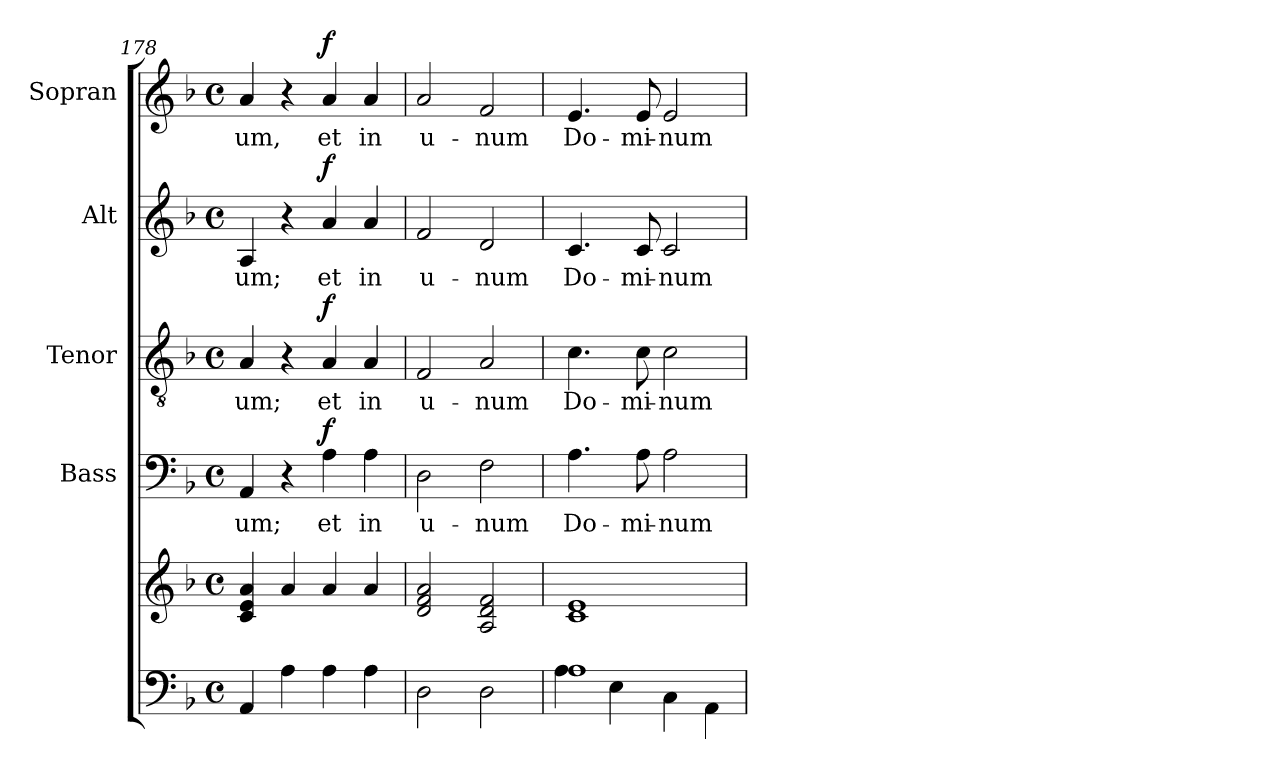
**kern	**kern	**kern	**text	**dynam	**kern	**text	**dynam	**kern	**text	**dynam	**kern	**text	**dynam
*part5	*part5	*part4	*part4	*part4	*part3	*part3	*part3	*part2	*part2	*part2	*part1	*part1	*part1
*staff6	*staff5	*staff4	*staff4	*staff4	*staff3	*staff3	*staff3	*staff2	*staff2	*staff2	*staff1	*staff1	*staff1
*	*	*I"Bass	*	*	*I"Tenor	*	*	*I"Alt	*	*	*I"Sopran	*	*
*	*	*I'B.	*	*	*I'T.	*	*	*I'A.	*	*	*I'S.	*	*
*clefF4	*clefG2	*clefF4	*	*	*clefGv2	*	*	*clefG2	*	*	*clefG2	*	*
*k[b-]	*k[b-]	*k[b-]	*	*	*k[b-]	*	*	*k[b-]	*	*	*k[b-]	*	*
*F:	*F:	*F:	*	*	*F:	*	*	*F:	*	*	*F:	*	*
*M4/4	*M4/4	*M4/4	*	*	*M4/4	*	*	*M4/4	*	*	*M4/4	*	*
*met(c)	*met(c)	*met(c)	*	*	*met(c)	*	*	*met(c)	*	*	*met(c)	*	*
=178	=178	=178	=178	=178	=178	=178	=178	=178	=178	=178	=178	=178	=178
!	!	!	!LO:LY:b	!	!	!LO:LY:b	!	!	!LO:LY:b	!	!	!LO:LY:b	!
4AA/	4c/ 4e/ 4a/	4AA/	-um;	.	4A/	-um;	.	4A/	-um;	.	4a/	-um,	.
4A\	4a/	4r	.	.	4r	.	.	4r	.	.	4r	.	.
!	!	!	!LO:LY:b	!LO:DY:a	!	!LO:LY:b	!LO:DY:a	!	!LO:LY:b	!LO:DY:a	!	!LO:LY:b	!LO:DY:a
4A\	4a/	4A\	et	f	4A/	et	f	4a/	et	f	4a/	et	f
!	!	!	!LO:LY:b	!	!	!LO:LY:b	!	!	!LO:LY:b	!	!	!LO:LY:b	!
4A\	4a/	4A\	in	.	4A/	in	.	4a/	in	.	4a/	in	.
!!LO:PB:g=z
=179	=179	=179	=179	=179	=179	=179	=179	=179	=179	=179	=179	=179	=179
!	!	!	!LO:LY:b	!	!	!LO:LY:b	!	!	!LO:LY:b	!	!	!LO:LY:b	!
2D\	2d/ 2f/ 2a/	2D\	u-	.	2F/	u-	.	2f/	u-	.	2a/	u-	.
!	!	!	!LO:LY:b	!	!	!LO:LY:b	!	!	!LO:LY:b	!	!	!LO:LY:b	!
2D\	2A/ 2d/ 2f/	2F\	-num	.	2A/	-num	.	2d/	-num	.	2f/	-num	.
=180	=180	=180	=180	=180	=180	=180	=180	=180	=180	=180	=180	=180	=180
*^	*	*	*	*	*	*	*	*	*	*	*	*	*
!	!	!	!	!LO:LY:b	!	!	!LO:LY:b	!	!	!LO:LY:b	!	!	!LO:LY:b	!
1A	4A\	1c 1e	4.A\	Do-	.	4.c\	Do-	.	4.c/	Do-	.	4.e/	Do-	.
.	4E\	.	.	.	.	.	.	.	.	.	.	.	.	.
!	!	!	!	!LO:LY:b	!	!	!LO:LY:b	!	!	!LO:LY:b	!	!	!LO:LY:b	!
.	.	.	8A\	-mi-	.	8c\	-mi-	.	8c/	-mi-	.	8e/	-mi-	.
!	!	!	!	!LO:LY:b	!	!	!LO:LY:b	!	!	!LO:LY:b	!	!	!LO:LY:b	!
.	4C\	.	2A\	-num	.	2c\	-num	.	2c/	-num	.	2e/	-num	.
.	4AA\	.	.	.	.	.	.	.	.	.	.	.	.	.
*v	*v	*	*	*	*	*	*	*	*	*	*	*	*	*
=	=	=	=	=	=	=	=	=	=	=	=	=	=
*-	*-	*-	*-	*-	*-	*-	*-	*-	*-	*-	*-	*-	*-
